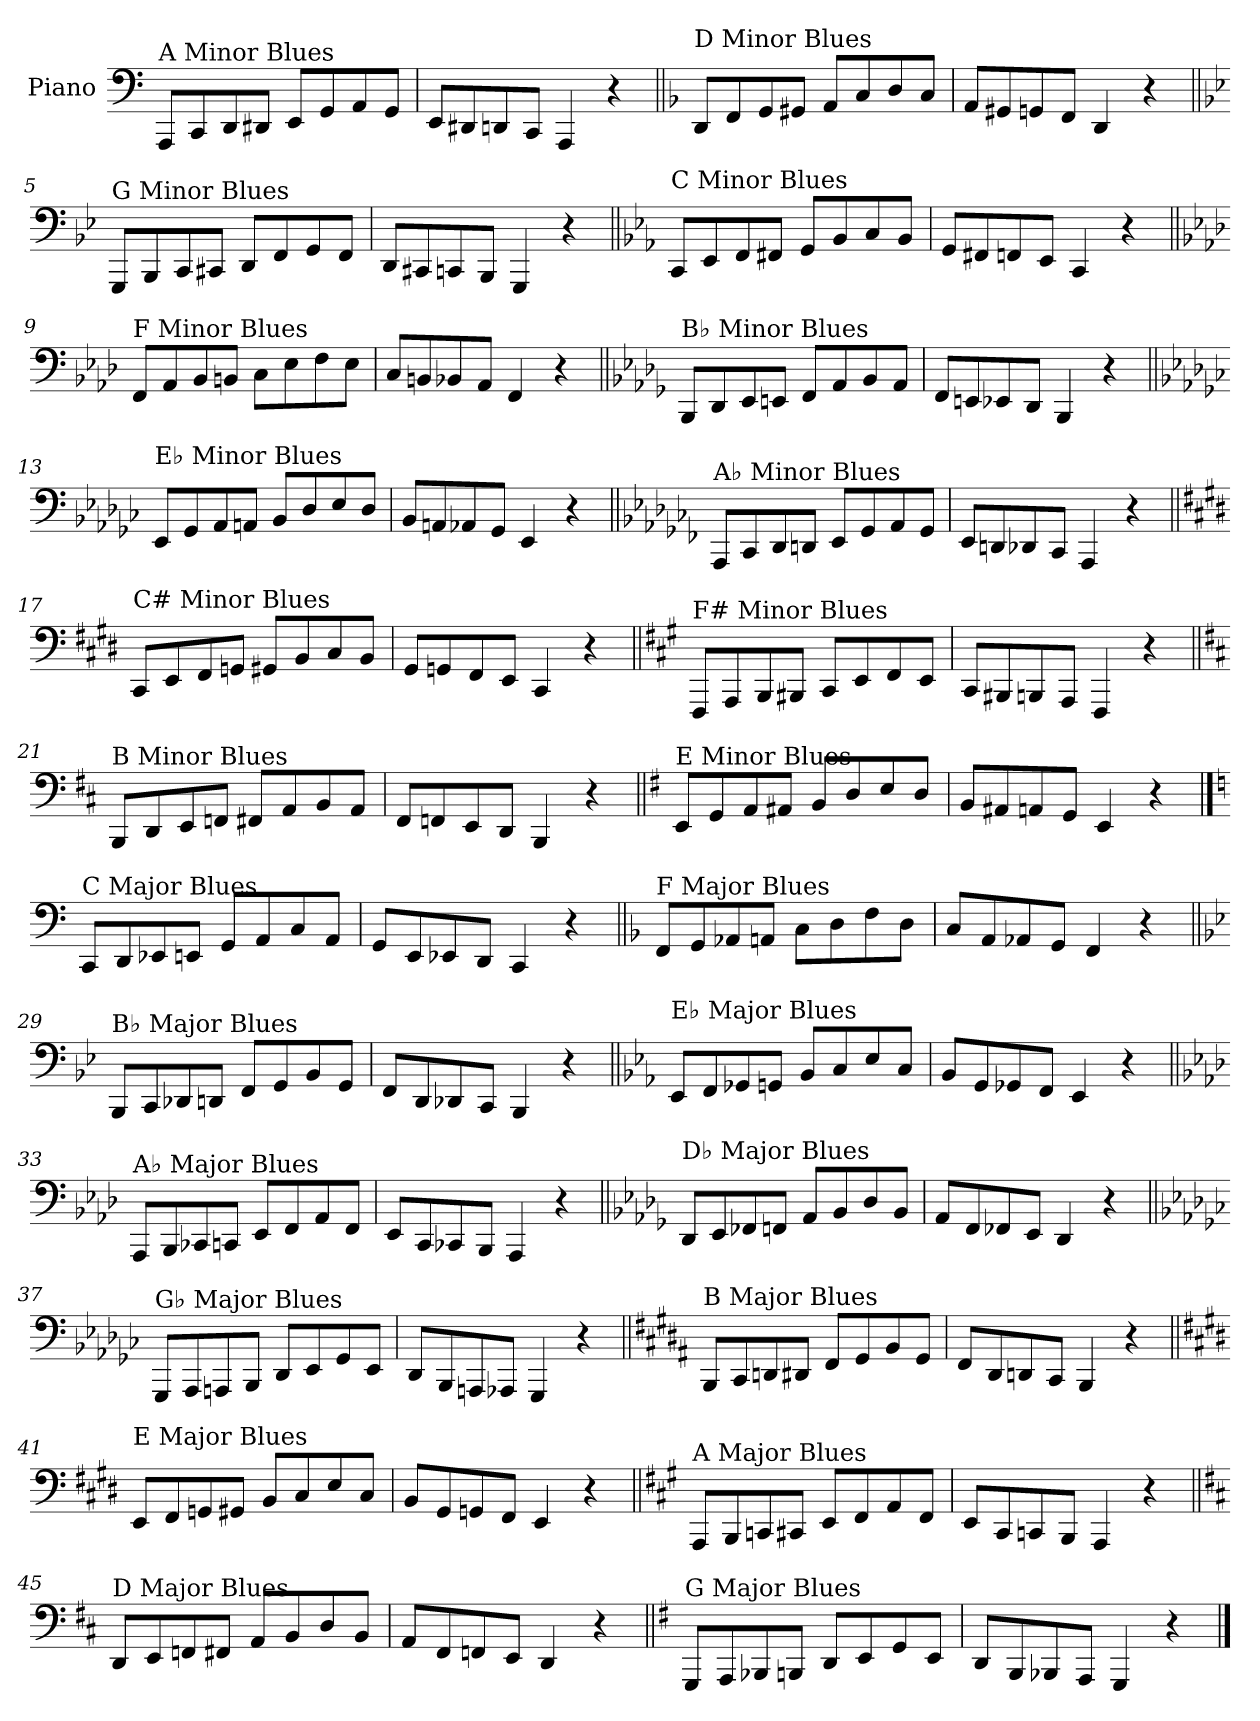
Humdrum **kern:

**kern
*part1
*staff1
*I"Piano
*I'Pno.
*clefF4
*k[]
=1
!LO:TX:a:t=A Minor Blues
8AAA/L
8CC/
8DD/
8DD#X/J
8EE/L
8GG/
8AA/
8GG/J
=2
8EE/L
8DD#X/
8DDn/
8CC/J
4AAA/
4r
=3||
*k[b-]
!LO:TX:a:t=D Minor Blues
8DD/L
8FF/
8GG/
8GG#X/J
8AA/L
8C/
8D/
8C/J
=4
8AA/L
8GG#X/
8GGn/
8FF/J
4DD/
4r
!!LO:LB:g=z
=5||
*k[b-e-]
!LO:TX:a:t=G Minor Blues
8GGG/L
8BBB-/
8CC/
8CC#X/J
8DD/L
8FF/
8GG/
8FF/J
=6
8DD/L
8CC#X/
8CCn/
8BBB-/J
4GGG/
4r
=7||
*k[b-e-a-]
!LO:TX:a:t=C Minor Blues
8CC/L
8EE-/
8FF/
8FF#X/J
8GG/L
8BB-/
8C/
8BB-/J
=8
8GG/L
8FF#X/
8FFn/
8EE-/J
4CC/
4r
!!LO:LB:g=z
=9||
*k[b-e-a-d-]
!LO:TX:a:t=F Minor Blues
8FF/L
8AA-/
8BB-/
8BBn/J
8C\L
8E-\
8F\
8E-\J
=10
8C/L
8BBn/
8BB-X/
8AA-/J
4FF/
4r
=11||
*k[b-e-a-d-g-]
!LO:TX:a:t=B♭ Minor Blues
8BBB-/L
8DD-/
8EE-/
8EEn/J
8FF/L
8AA-/
8BB-/
8AA-/J
=12
8FF/L
8EEn/
8EE-X/
8DD-/J
4BBB-/
4r
!!LO:LB:g=z
=13||
*k[b-e-a-d-g-c-]
!LO:TX:a:t=E♭ Minor Blues
8EE-/L
8GG-/
8AA-/
8AAn/J
8BB-/L
8D-/
8E-/
8D-/J
=14
8BB-/L
8AAn/
8AA-X/
8GG-/J
4EE-/
4r
=15||
*k[b-e-a-d-g-c-f-]
!LO:TX:a:t=A♭ Minor Blues
8AAA-/L
8CC-/
8DD-/
8DDn/J
8EE-/L
8GG-/
8AA-/
8GG-/J
=16
8EE-/L
8DDn/
8DD-X/
8CC-/J
4AAA-/
4r
!!LO:LB:g=z
=17||
*k[f#c#g#d#]
!LO:TX:a:t=C# Minor Blues
8CC#/L
8EE/
8FF#/
8GGn/J
8GG#X/L
8BB/
8C#/
8BB/J
=18
8GG#/L
8GGn/
8FF#/
8EE/J
4CC#/
4r
=19||
*k[f#c#g#]
!LO:TX:a:t=F# Minor Blues
8FFF#/L
8AAA/
8BBB/
8BBB#X/J
8CC#/L
8EE/
8FF#/
8EE/J
=20
8CC#/L
8BBB#X/
8BBBn/
8AAA/J
4FFF#/
4r
!!LO:LB:g=z
=21||
*k[f#c#]
!LO:TX:a:t=B Minor Blues
8BBB/L
8DD/
8EE/
8FFn/J
8FF#X/L
8AA/
8BB/
8AA/J
=22
8FF#/L
8FFn/
8EE/
8DD/J
4BBB/
4r
=23||
*k[f#]
!LO:TX:a:t=E Minor Blues
8EE/L
8GG/
8AA/
8AA#X/J
8BB/L
8D/
8E/
8D/J
=24
8BB/L
8AA#X/
8AAn/
8GG/J
4EE/
4r
!!LO:PB:g=z
==25
*k[]
!LO:TX:a:t=C Major Blues
8CC/L
8DD/
8EE-X/
8EEn/J
8GG/L
8AA/
8C/
8AA/J
=26
8GG/L
8EE/
8EE-X/
8DD/J
4CC/
4r
=27||
*k[b-]
!LO:TX:a:t=F Major Blues
8FF/L
8GG/
8AA-X/
8AAn/J
8C\L
8D\
8F\
8D\J
=28
8C/L
8AA/
8AA-X/
8GG/J
4FF/
4r
!!LO:LB:g=z
=29||
*k[b-e-]
!LO:TX:a:t=B♭ Major Blues
8BBB-/L
8CC/
8DD-X/
8DDn/J
8FF/L
8GG/
8BB-/
8GG/J
=30
8FF/L
8DD/
8DD-X/
8CC/J
4BBB-/
4r
=31||
*k[b-e-a-]
!LO:TX:a:t=E♭ Major Blues
8EE-/L
8FF/
8GG-X/
8GGn/J
8BB-/L
8C/
8E-/
8C/J
=32
8BB-/L
8GG/
8GG-X/
8FF/J
4EE-/
4r
!!LO:LB:g=z
=33||
*k[b-e-a-d-]
!LO:TX:a:t=A♭ Major Blues
8AAA-/L
8BBB-/
8CC-X/
8CCn/J
8EE-/L
8FF/
8AA-/
8FF/J
=34
8EE-/L
8CC/
8CC-X/
8BBB-/J
4AAA-/
4r
=35||
*k[b-e-a-d-g-]
!LO:TX:a:t=D♭ Major Blues
8DD-/L
8EE-/
8FF-X/
8FFn/J
8AA-/L
8BB-/
8D-/
8BB-/J
=36
8AA-/L
8FF/
8FF-X/
8EE-/J
4DD-/
4r
!!LO:LB:g=z
=37||
*k[b-e-a-d-g-c-]
!LO:TX:a:t=G♭ Major Blues
8GGG-/L
8AAA-/
8AAAn/
8BBB-/J
8DD-/L
8EE-/
8GG-/
8EE-/J
=38
8DD-/L
8BBB-/
8AAAn/
8AAA-X/J
4GGG-/
4r
=39||
*k[f#c#g#d#a#]
!LO:TX:a:t=B Major Blues
8BBB/L
8CC#/
8DDn/
8DD#X/J
8FF#/L
8GG#/
8BB/
8GG#/J
=40
8FF#/L
8DD#/
8DDn/
8CC#/J
4BBB/
4r
!!LO:LB:g=z
=41||
*k[f#c#g#d#]
!LO:TX:a:t=E Major Blues
8EE/L
8FF#/
8GGn/
8GG#X/J
8BB/L
8C#/
8E/
8C#/J
=42
8BB/L
8GG#/
8GGn/
8FF#/J
4EE/
4r
=43||
*k[f#c#g#]
!LO:TX:a:t=A Major Blues
8AAA/L
8BBB/
8CCn/
8CC#X/J
8EE/L
8FF#/
8AA/
8FF#/J
=44
8EE/L
8CC#/
8CCn/
8BBB/J
4AAA/
4r
!!LO:LB:g=z
=45||
*k[f#c#]
!LO:TX:a:t=D Major Blues
8DD/L
8EE/
8FFn/
8FF#X/J
8AA/L
8BB/
8D/
8BB/J
=46
8AA/L
8FF#/
8FFn/
8EE/J
4DD/
4r
=47||
*k[f#]
!LO:TX:a:t=G Major Blues
8GGG/L
8AAA/
8BBB-X/
8BBBn/J
8DD/L
8EE/
8GG/
8EE/J
=48
8DD/L
8BBB/
8BBB-X/
8AAA/J
4GGG/
4r
==
*-
